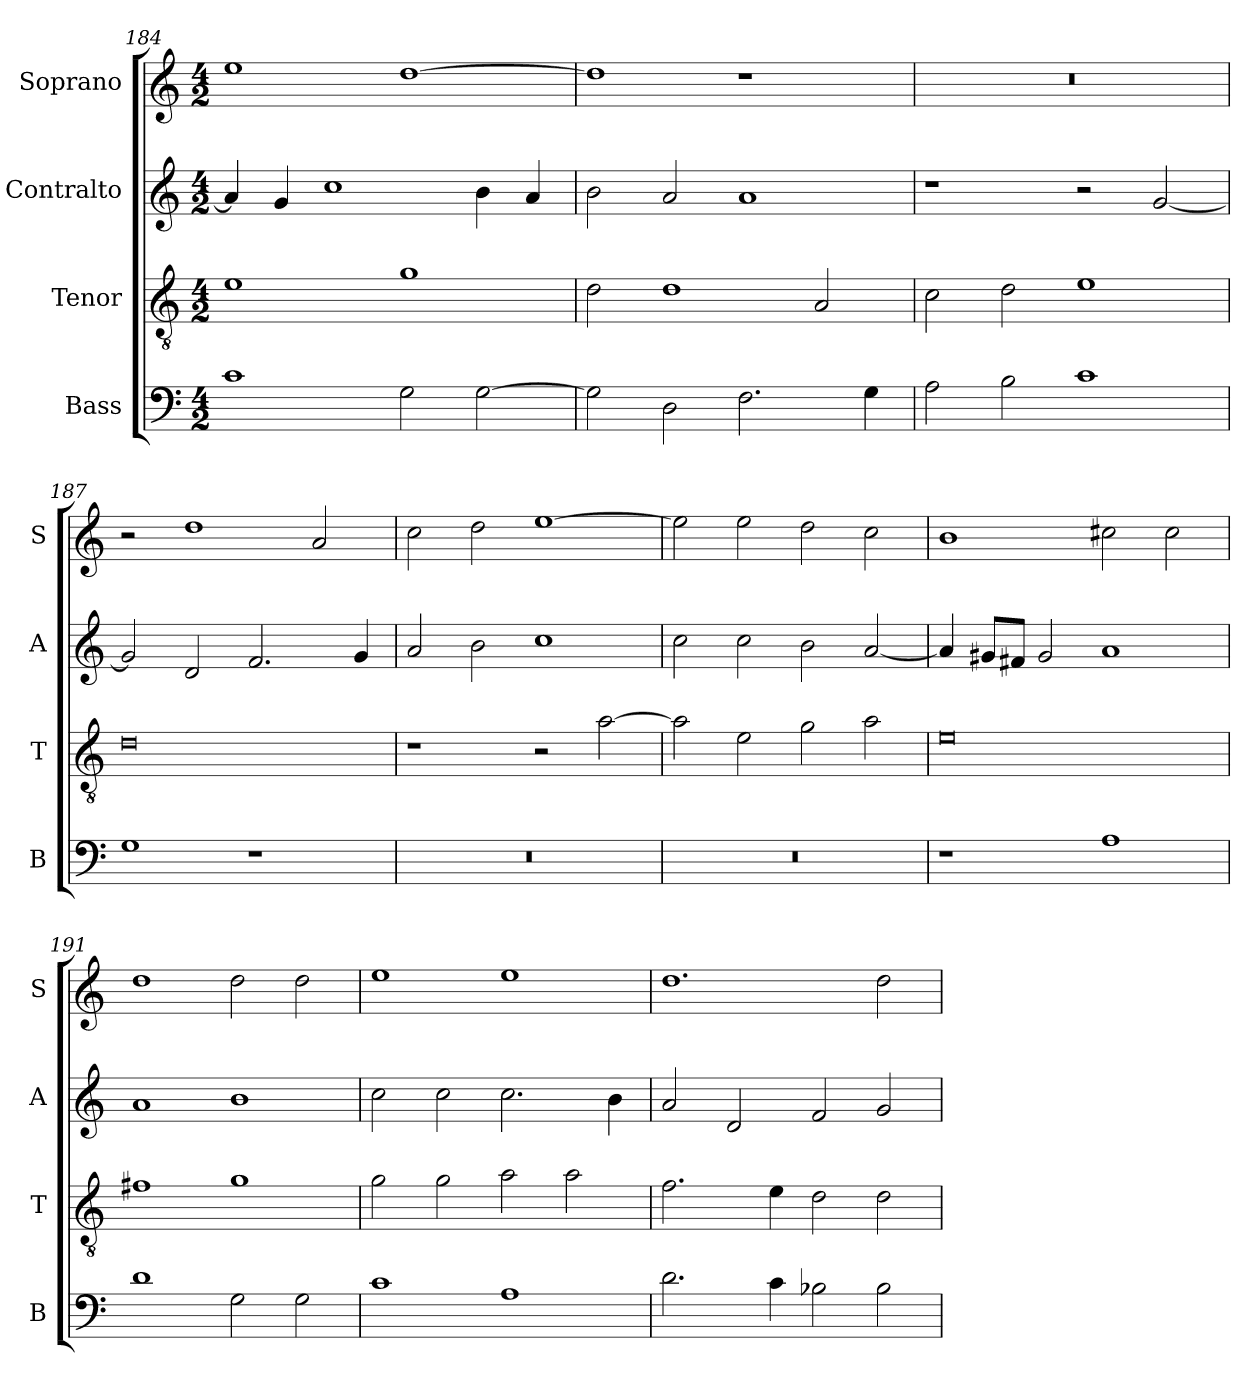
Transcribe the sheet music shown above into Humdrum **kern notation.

**kern	**kern	**kern	**kern
*part4	*part3	*part2	*part1
*staff4	*staff3	*staff2	*staff1
*I"Bass	*I"Tenor	*I"Contralto	*I"Soprano
*I'B	*I'T	*I'A	*I'S
*clefF4	*clefGv2	*clefG2	*clefG2
*k[]	*k[]	*k[]	*k[]
*D:dor	*D:dor	*D:dor	*D:dor
*M4/2	*M4/2	*M4/2	*M4/2
=184	=184	=184	=184
1c	1e	4a]	1ee
.	.	4g	.
.	.	1cc	.
2G	1g	.	[1dd
[2G	.	4b	.
.	.	4a	.
=185	=185	=185	=185
2G]	2d	2b	1dd]
2D	1d	2a	.
2.F	.	1a	1r
.	2A	.	.
4G	.	.	.
=186	=186	=186	=186
2A	2c	1r	0r
2B	2d	.	.
1c	1e	2r	.
.	.	[2g	.
=187	=187	=187	=187
1G	0d	2g]	2r
.	.	2d	1dd
1r	.	2.f	.
.	.	.	2a
.	.	4g	.
=188	=188	=188	=188
0r	1r	2a	2cc
.	.	2b	2dd
.	2r	1cc	[1ee
.	[2a	.	.
=189	=189	=189	=189
0r	2a]	2cc	2ee]
.	2e	2cc	2ee
.	2g	2b	2dd
.	2a	[2a	2cc
=190	=190	=190	=190
1r	0e	4a]	1b
.	.	8g#X/L	.
.	.	8f#X/J	.
.	.	2g#	.
1A	.	1a	2cc#X
.	.	.	2cc#
=191	=191	=191	=191
1d	1f#X	1a	1dd
2G	1g	1b	2dd
2G	.	.	2dd
=192	=192	=192	=192
1c	2g	2cc	1ee
.	2g	2cc	.
1A	2a	2.cc	1ee
.	2a	.	.
.	.	4b	.
=193	=193	=193	=193
2.d	2.f	2a	1.dd
.	.	2d	.
4c	4e	.	.
2B-X	2d	2f	.
2B-	2d	2g	2dd
=	=	=	=
*-	*-	*-	*-
